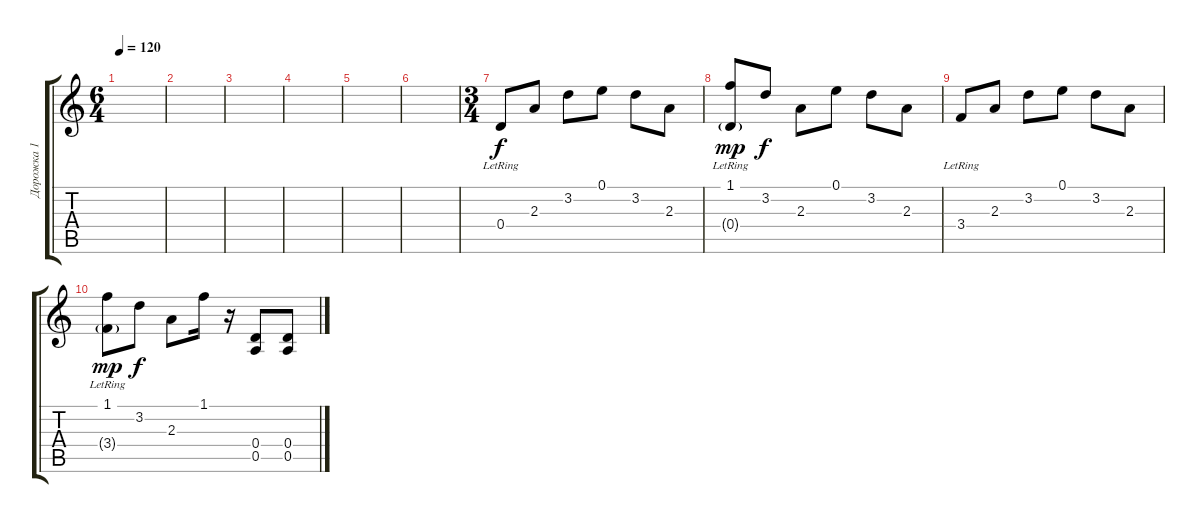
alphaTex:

\track ("Дорожка 1" "Дорожка 1") {instrument distortionguitar}
\staff {score tabs}
\tuning (E4 B3 G3 D3 A2 E2) {hide}
\ts (6 4)
\tempo 120
\clef g2
\ks c
|
|
|
|
|
|
\ts (3 4)
0.4{lr}.8 2.3.8 3.2.8 0.1.8 3.2.8 2.3.8 |
(1.1 0.4{g lr}).8{dy mp} 3.2.8{dy f} 2.3.8 0.1.8 3.2.8 2.3.8 |
3.4{lr}.8 2.3.8 3.2.8 0.1.8 3.2.8 2.3.8 |
(1.1 3.4{g lr}).8{dy mp} 3.2.8{dy f} 2.3.8 1.1.16 r.16 (0.4 0.5).8 (0.4 0.5).8
